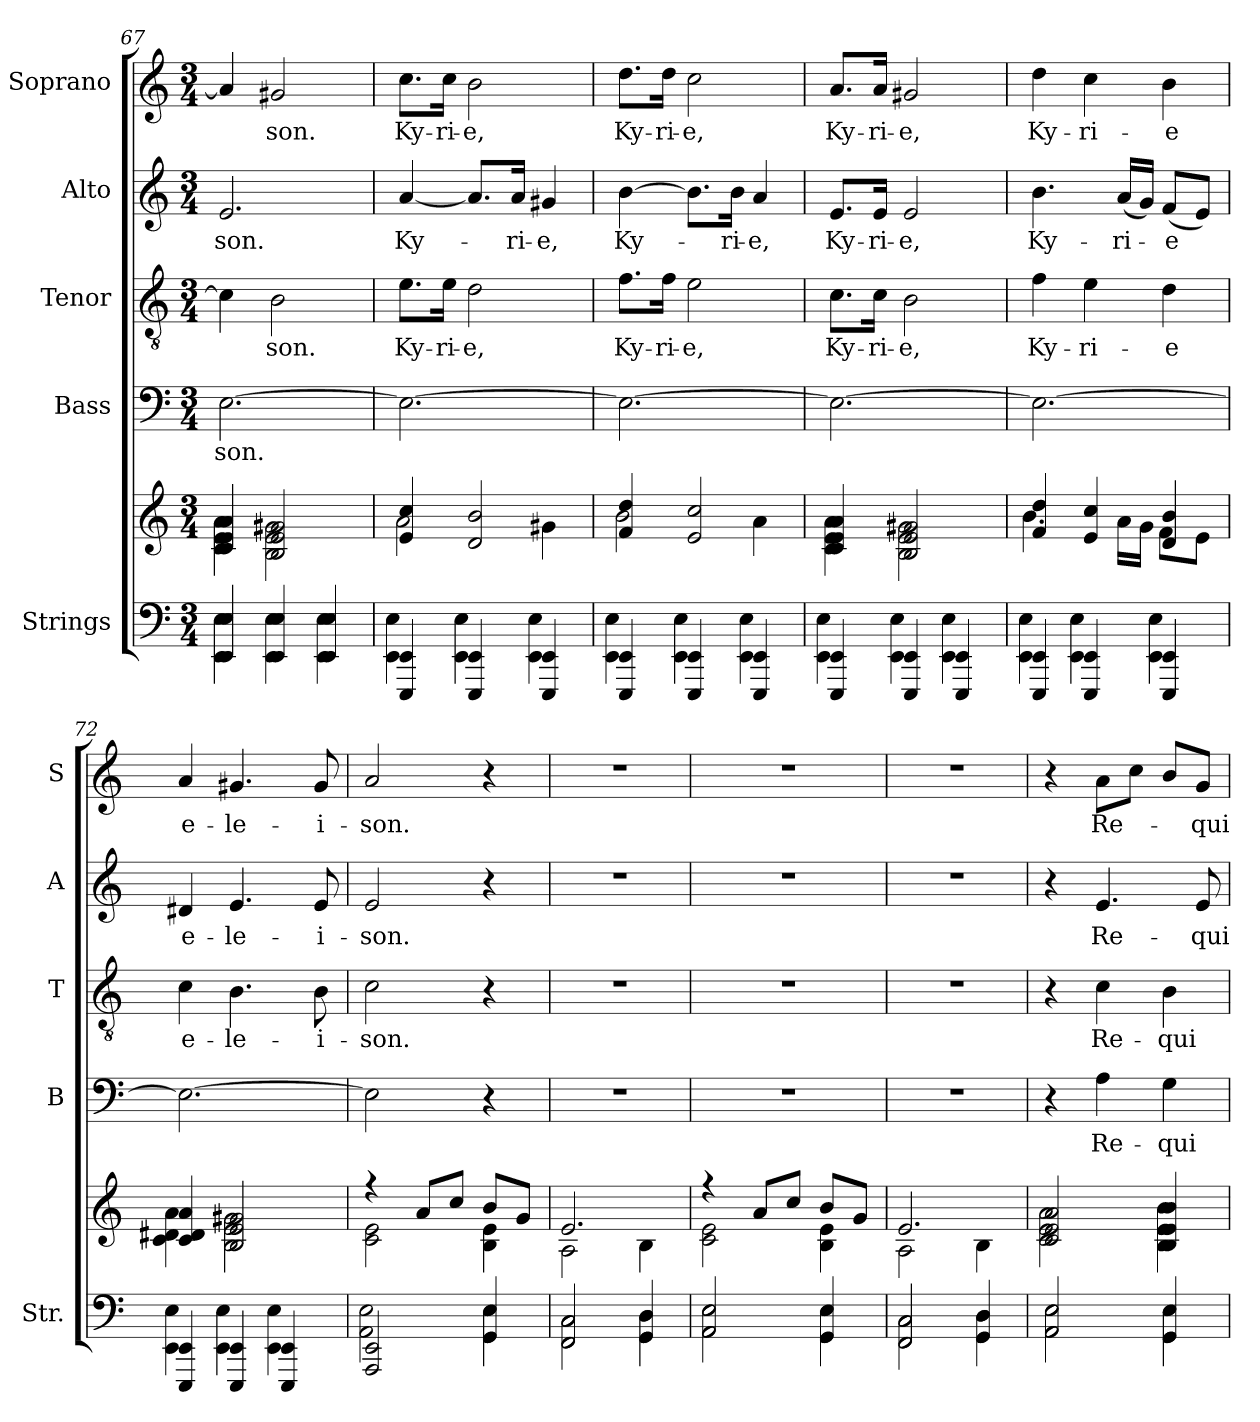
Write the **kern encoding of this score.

**kern	**kern	**kern	**text	**kern	**text	**kern	**text	**kern	**text
*part5	*part5	*part4	*part4	*part3	*part3	*part2	*part2	*part1	*part1
*staff6	*staff5	*staff4	*staff4	*staff3	*staff3	*staff2	*staff2	*staff1	*staff1
*I"Strings	*	*I"Bass	*	*I"Tenor	*	*I"Alto	*	*I"Soprano	*
*I'Str.	*	*I'B	*	*I'T	*	*I'A	*	*I'S	*
*clefF4	*clefG2	*clefF4	*	*clefGv2	*	*clefG2	*	*clefG2	*
*k[]	*k[]	*k[]	*	*k[]	*	*k[]	*	*k[]	*
*C:	*C:	*C:	*	*C:	*	*C:	*	*C:	*
*M3/4	*M3/4	*M3/4	*	*M3/4	*	*M3/4	*	*M3/4	*
=67	=67	=67	=67	=67	=67	=67	=67	=67	=67
*^	*^	*	*	*	*	*	*	*	*
!	!	!	!	!	!LO:LY:b	!	!	!	!LO:LY:b	!	!
4EE/ 4E/	4EE\ 4E\	4c/ 4e/ 4a/	4c\ 4e\ 4a\	[2.E	-son.	4c]	.	2.e	-son.	4a]	.
!	!	!	!	!	!	!	!LO:LY:b	!	!	!	!LO:LY:b
4EE/ 4E/	4EE\ 4E\	2B/ 2e/ 2g#X/	2B\ 2e\ 2g#X\	.	.	2B	-son.	.	.	2g#X	-son.
4EE/ 4E/	4EE\ 4E\	.	.	.	.	.	.	.	.	.	.
=68	=68	=68	=68	=68	=68	=68	=68	=68	=68	=68	=68
!	!	!	!	!	!	!	!LO:LY:b	!	!LO:LY:b	!	!LO:LY:b
4EEE/ 4EE/	4EE\ 4E\	4e/ 4cc/	2a\	2.E_	.	8.eL	Ky-	[4a	Ky-	8.ccL	Ky-
!	!	!	!	!	!	!	!LO:LY:b	!	!	!	!LO:LY:b
.	.	.	.	.	.	16eJk	-ri-	.	.	16ccJk	-ri-
!	!	!	!	!	!	!	!LO:LY:b	!	!	!	!LO:LY:b
4EEE/ 4EE/	4EE\ 4E\	2d/ 2b/	.	.	.	2d	-e,	8.aL]	.	2b	-e,
!	!	!	!	!	!	!	!	!	!LO:LY:b	!	!
.	.	.	.	.	.	.	.	16aJk	-ri-	.	.
!	!	!	!	!	!	!	!	!	!LO:LY:b	!	!
4EEE/ 4EE/	4EE\ 4E\	.	4g#X\	.	.	.	.	4g#X	-e,	.	.
=69	=69	=69	=69	=69	=69	=69	=69	=69	=69	=69	=69
!	!	!	!	!	!	!	!LO:LY:b	!	!LO:LY:b	!	!LO:LY:b
4EEE/ 4EE/	4EE\ 4E\	4f/ 4dd/	2b\	2.E_	.	8.fL	Ky-	[4b	Ky-	8.ddL	Ky-
!	!	!	!	!	!	!	!LO:LY:b	!	!	!	!LO:LY:b
.	.	.	.	.	.	16fJk	-ri-	.	.	16ddJk	-ri-
!	!	!	!	!	!	!	!LO:LY:b	!	!	!	!LO:LY:b
4EEE/ 4EE/	4EE\ 4E\	2e/ 2cc/	.	.	.	2e	-e,	8.bL]	.	2cc	-e,
!	!	!	!	!	!	!	!	!	!LO:LY:b	!	!
.	.	.	.	.	.	.	.	16bJk	-ri-	.	.
!	!	!	!	!	!	!	!	!	!LO:LY:b	!	!
4EEE/ 4EE/	4EE\ 4E\	.	4a\	.	.	.	.	4a	-e,	.	.
=70	=70	=70	=70	=70	=70	=70	=70	=70	=70	=70	=70
!	!	!	!	!	!	!	!LO:LY:b	!	!LO:LY:b	!	!LO:LY:b
4EEE/ 4EE/	4EE\ 4E\	4c/ 4e/ 4a/	4c\ 4e\ 4a\	2.E_	.	8.cL	Ky-	8.eL	Ky-	8.aL	Ky-
!	!	!	!	!	!	!	!LO:LY:b	!	!LO:LY:b	!	!LO:LY:b
.	.	.	.	.	.	16cJk	-ri-	16eJk	-ri-	16aJk	-ri-
!	!	!	!	!	!	!	!LO:LY:b	!	!LO:LY:b	!	!LO:LY:b
4EEE/ 4EE/	4EE\ 4E\	2B/ 2e/ 2g#X/	2B\ 2e\ 2g#X\	.	.	2B	-e,	2e	-e,	2g#X	-e,
4EEE/ 4EE/	4EE\ 4E\	.	.	.	.	.	.	.	.	.	.
=71	=71	=71	=71	=71	=71	=71	=71	=71	=71	=71	=71
!	!	!	!	!	!	!	!LO:LY:b	!	!LO:LY:b	!	!LO:LY:b
4EEE/ 4EE/	4EE\ 4E\	4f/ 4dd/	4.b\	2.E_	.	4f	Ky-	4.b	Ky-	4dd	Ky-
!	!	!	!	!	!	!	!LO:LY:b	!	!	!	!LO:LY:b
4EEE/ 4EE/	4EE\ 4E\	4e/ 4cc/	.	.	.	4e	-ri-	.	.	4cc	-ri-
!	!	!	!	!	!	!	!	!	!LO:LY:b	!	!
.	.	.	16a\LL	.	.	.	.	(<16aLL	-ri-	.	.
.	.	.	16g\JJ	.	.	.	.	16gJJ)	.	.	.
!	!	!	!	!	!	!	!LO:LY:b	!	!LO:LY:b	!	!LO:LY:b
4EEE/ 4EE/	4EE\ 4E\	4d/ 4b/	8f\L	.	.	4d	-e	(<8fL	-e	4b	-e
.	.	.	8e\J	.	.	.	.	8eJ)	.	.	.
=72	=72	=72	=72	=72	=72	=72	=72	=72	=72	=72	=72
!	!	!	!	!	!	!	!LO:LY:b	!	!LO:LY:b	!	!LO:LY:b
4EEE/ 4EE/	4EE\ 4E\	4c/ 4d#X/ 4a/	4c\ 4d#X\ 4a\	2.E_	.	4c	e-	4d#X	e-	4a	e-
!	!	!	!	!	!	!	!LO:LY:b	!	!LO:LY:b	!	!LO:LY:b
4EEE/ 4EE/	4EE\ 4E\	2B/ 2e/ 2g#X/	2B\ 2e\ 2g#X\	.	.	4.B	-le-	4.e	-le-	4.g#X	-le-
4EEE/ 4EE/	4EE\ 4E\	.	.	.	.	.	.	.	.	.	.
!	!	!	!	!	!	!	!LO:LY:b	!	!LO:LY:b	!	!LO:LY:b
.	.	.	.	.	.	8B	-i-	8e	-i-	8g#	-i-
=73	=73	=73	=73	=73	=73	=73	=73	=73	=73	=73	=73
!	!	!	!	!	!	!	!LO:LY:b	!	!LO:LY:b	!	!LO:LY:b
2AAA/ 2EE/	2AA\ 2E\	4r	2c\ 2e\	2E]	.	2c	-son.	2e	-son.	2a	-son.
.	.	8a/L	.	.	.	.	.	.	.	.	.
.	.	8cc/J	.	.	.	.	.	.	.	.	.
4GG/ 4E/	4GG\ 4E\	8b/L	4B\ 4e\	4r	.	4r	.	4r	.	4r	.
.	.	8g/J	.	.	.	.	.	.	.	.	.
=74	=74	=74	=74	=74	=74	=74	=74	=74	=74	=74	=74
!	!	!	!	!LO:N:vis=2	!	!LO:N:vis=2	!	!LO:N:vis=2	!	!LO:N:vis=2	!
2FF/ 2C/	2FF\ 2C\	2.e/	2A\	2.r	.	2.r	.	2.r	.	2.r	.
4GG/ 4D/	4GG\ 4D\	.	4B\	.	.	.	.	.	.	.	.
=75	=75	=75	=75	=75	=75	=75	=75	=75	=75	=75	=75
!	!	!	!	!LO:N:vis=2	!	!LO:N:vis=2	!	!LO:N:vis=2	!	!LO:N:vis=2	!
2AA/ 2E/	2AA\ 2E\	4r	2c\ 2e\	2.r	.	2.r	.	2.r	.	2.r	.
.	.	8a/L	.	.	.	.	.	.	.	.	.
.	.	8cc/J	.	.	.	.	.	.	.	.	.
4GG/ 4E/	4GG\ 4E\	8b/L	4B\ 4e\	.	.	.	.	.	.	.	.
.	.	8g/J	.	.	.	.	.	.	.	.	.
=76	=76	=76	=76	=76	=76	=76	=76	=76	=76	=76	=76
!	!	!	!	!LO:N:vis=2	!	!LO:N:vis=2	!	!LO:N:vis=2	!	!LO:N:vis=2	!
2FF/ 2C/	2FF\ 2C\	2.e/	2A\	2.r	.	2.r	.	2.r	.	2.r	.
4GG/ 4D/	4GG\ 4D\	.	4B\	.	.	.	.	.	.	.	.
=77	=77	=77	=77	=77	=77	=77	=77	=77	=77	=77	=77
2AA/ 2E/	2AA\ 2E\	2c/ 2e/ 2a/	2c\ 2e\ 2a\	4r	.	4r	.	4r	.	4r	.
!	!	!	!	!	!LO:LY:b	!	!LO:LY:b	!	!LO:LY:b	!	!LO:LY:b
.	.	.	.	4A	Re-	4c	Re-	4.e	Re-	8aL	Re-
.	.	.	.	.	.	.	.	.	.	8ccJ	.
!	!	!	!	!	!LO:LY:b	!	!LO:LY:b	!	!	!	!
4GG/ 4E/	4GG\ 4E\	4B/ 4e/ 4b/	4B\ 4e\ 4b\	4G	-qui-	4B	-qui-	.	.	8bL	.
!	!	!	!	!	!	!	!	!	!LO:LY:b	!	!LO:LY:b
.	.	.	.	.	.	.	.	8e	-qui-	8gJ	-qui-
*v	*v	*	*	*	*	*	*	*	*	*	*
*	*v	*v	*	*	*	*	*	*	*	*
=	=	=	=	=	=	=	=	=	=
*-	*-	*-	*-	*-	*-	*-	*-	*-	*-
